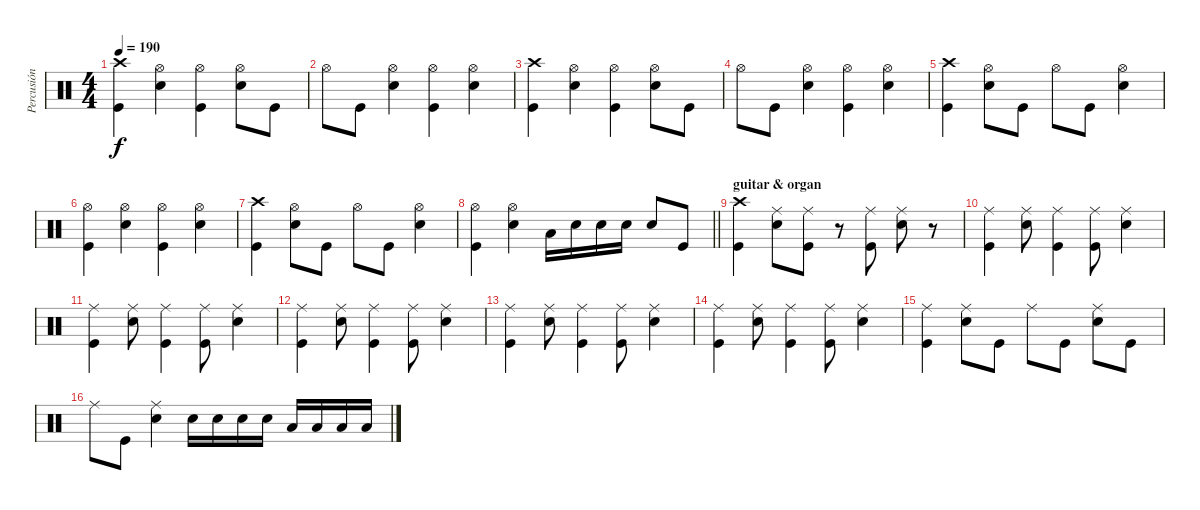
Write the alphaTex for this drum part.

\track ("Percusión" "Percusión") {instrument percussion bank 14}
\staff {score}
\articulation defaults
\ts (4 4)
\tempo 190
\clef neutral
\ks c
("Crash high (hit)" "Kick (hit)").4{dy f} ("Snare (hit) 2" "Hi-Hat (open)").4 ("Hi-Hat (open)" "Kick (hit)").4 ("Hi-Hat (open)" "Snare (hit) 2").8 "Kick (hit)".8 |
"Hi-Hat (open)".8 "Kick (hit)".8 ("Hi-Hat (open)" "Snare (hit) 2").4 ("Hi-Hat (open)" "Kick (hit)").4 ("Hi-Hat (open)" "Snare (hit) 2").4 |
("Crash high (hit)" "Kick (hit)").4 ("Snare (hit) 2" "Hi-Hat (open)").4 ("Hi-Hat (open)" "Kick (hit)").4 ("Hi-Hat (open)" "Snare (hit) 2").8 "Kick (hit)".8 |
"Hi-Hat (open)".8 "Kick (hit)".8 ("Hi-Hat (open)" "Snare (hit) 2").4 ("Hi-Hat (open)" "Kick (hit)").4 ("Hi-Hat (open)" "Snare (hit) 2").4 |
("Crash high (hit)" "Kick (hit)").4 ("Snare (hit) 2" "Hi-Hat (open)").8 "Kick (hit)".8 "Hi-Hat (open)".8 "Kick (hit)".8 ("Hi-Hat (open)" "Snare (hit) 2").4 |
("Kick (hit)" "Hi-Hat (open)").4 ("Hi-Hat (open)" "Snare (hit) 2").4 ("Hi-Hat (open)" "Kick (hit)").4 ("Hi-Hat (open)" "Snare (hit) 2").4 |
("Crash high (hit)" "Kick (hit)").4 ("Snare (hit) 2" "Hi-Hat (open)").8 "Kick (hit)".8 "Hi-Hat (open)".8 "Kick (hit)".8 ("Hi-Hat (open)" "Snare (hit) 2").4 |
\barLineRight lightlight
("Kick (hit)" "Hi-Hat (open)").4 ("Hi-Hat (open)" "Snare (hit) 2").4 "Low Tom (hit)".16 "Snare (hit) 2".16 "Snare (hit) 2".16 "Snare (hit) 2".16 "Snare (hit) 2".8 "Kick (hit)".8 |
\section ("" "guitar & organ")
("Crash high (hit)" "Kick (hit)").4 ("Snare (hit) 2" "Ride (middle)").8 ("Kick (hit)" "Ride (middle)").8 r.8 ("Kick (hit)" "Ride (middle)").8 ("Snare (hit) 2" "Ride (middle)").8 r.8 |
("Kick (hit)" "Ride (middle)").4 ("Snare (hit) 2" "Ride (middle)").8 ("Kick (hit)" "Ride (middle)").4 ("Kick (hit)" "Ride (middle)").8 ("Snare (hit) 2" "Ride (middle)").4 |
("Kick (hit)" "Ride (middle)").4 ("Snare (hit) 2" "Ride (middle)").8 ("Kick (hit)" "Ride (middle)").4 ("Kick (hit)" "Ride (middle)").8 ("Snare (hit) 2" "Ride (middle)").4 |
("Kick (hit)" "Ride (middle)").4 ("Snare (hit) 2" "Ride (middle)").8 ("Kick (hit)" "Ride (middle)").4 ("Kick (hit)" "Ride (middle)").8 ("Snare (hit) 2" "Ride (middle)").4 |
("Kick (hit)" "Ride (middle)").4 ("Snare (hit) 2" "Ride (middle)").8 ("Kick (hit)" "Ride (middle)").4 ("Kick (hit)" "Ride (middle)").8 ("Snare (hit) 2" "Ride (middle)").4 |
("Kick (hit)" "Ride (middle)").4 ("Snare (hit) 2" "Ride (middle)").8 ("Kick (hit)" "Ride (middle)").4 ("Kick (hit)" "Ride (middle)").8 ("Snare (hit) 2" "Ride (middle)").4 |
("Kick (hit)" "Ride (middle)").4 ("Snare (hit) 2" "Ride (middle)").8 "Kick (hit)".8 "Ride (middle)".8 "Kick (hit)".8 ("Snare (hit) 2" "Ride (middle)").8 "Kick (hit)".8 |
"Ride (middle)".8 "Kick (hit)".8 ("Snare (hit) 2" "Ride (middle)").4 "Snare (hit) 2".16 "Snare (hit) 2".16 "Snare (hit) 2".16 "Snare (hit) 2".16 "Low Tom (hit)".16 "Low Tom (hit)".16 "Low Tom (hit)".16 "Low Tom (hit)".16
